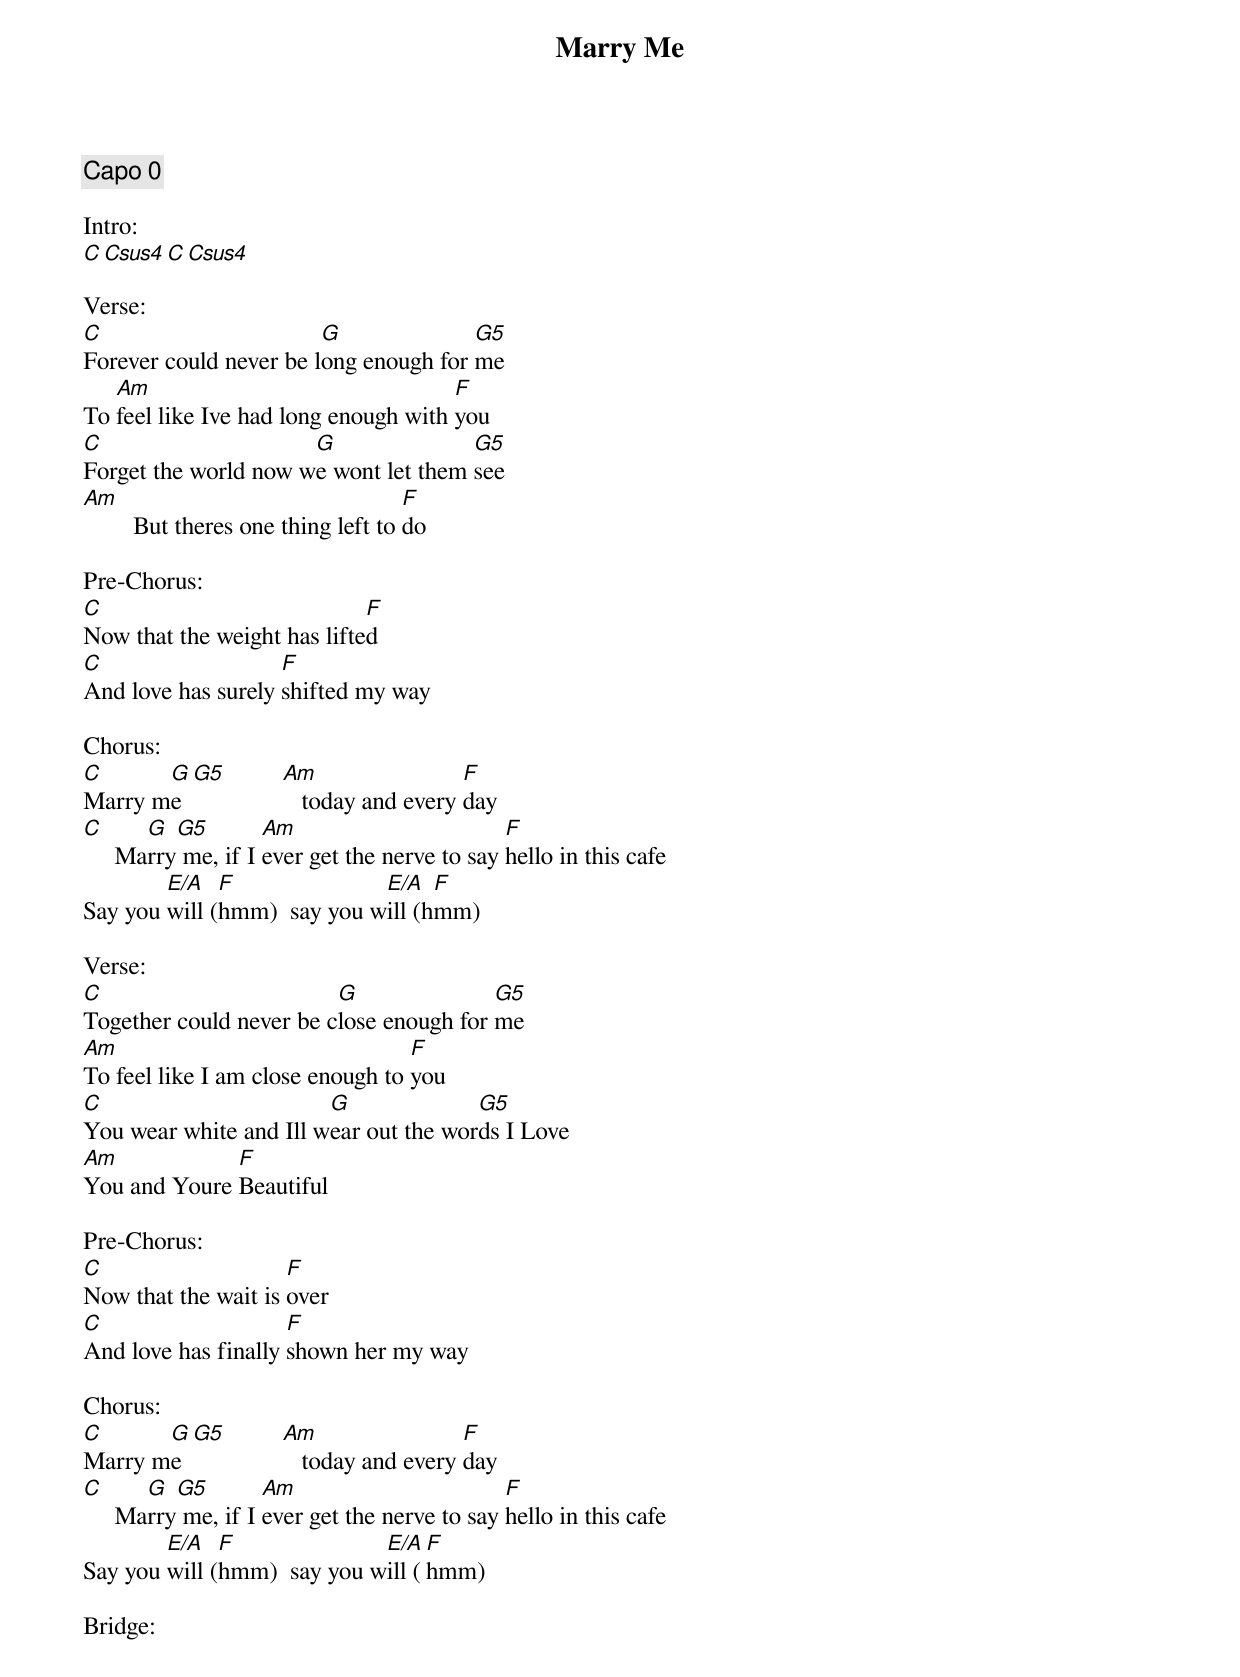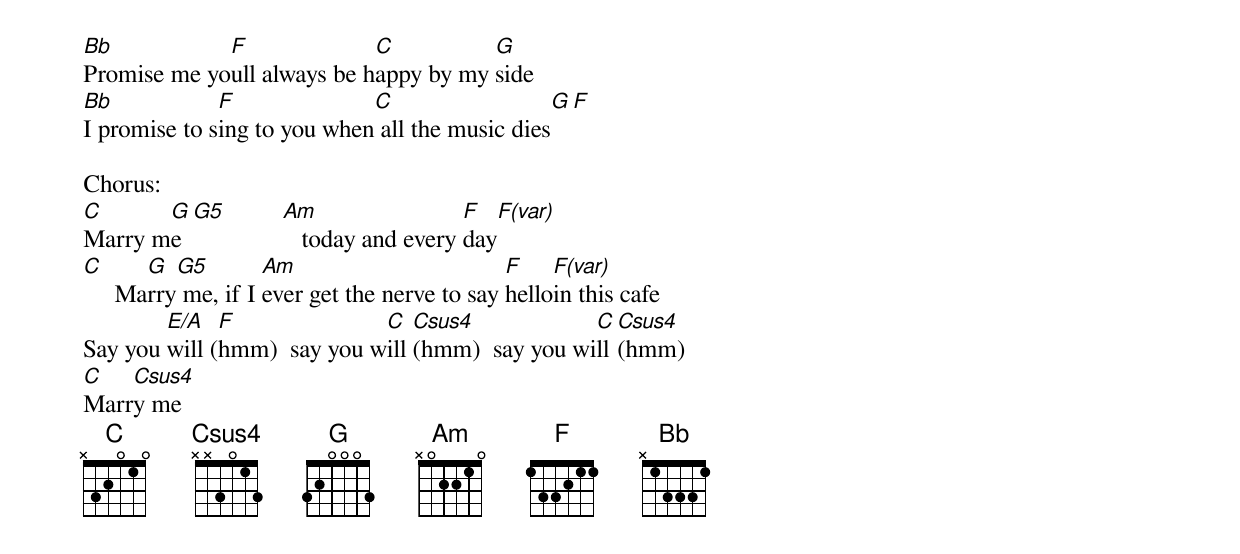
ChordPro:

{title:Marry Me}
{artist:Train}
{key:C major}
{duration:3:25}
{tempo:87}
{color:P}

{comment: Capo 0}

Intro:
[C][Csus4][C][Csus4]

Verse:
[C]Forever could never be l[G]ong enough for [G5]me
To [Am]feel like Ive had long enough with [F]you
[C]Forget the world now w[G]e wont let them [G5]see
[Am]        But theres one thing left to [F]do

Pre-Chorus:
[C]Now that the weight has lifte[F]d
[C]And love has surely [F]shifted my way

Chorus:
[C]Marry m[G]e [G5]         [Am]   today and every [F]day
[C]     Ma[G]rry[G5] me, if I [Am]ever get the nerve to say [F]hello in this cafe
Say you [E/A]will ([F]hmm)  say you w[E/A]ill (h[F]mm)

Verse:
[C]Together could never be c[G]lose enough for [G5]me
[Am]To feel like I am close enough to [F]you
[C]You wear white and Ill w[G]ear out the wor[G5]ds I Love
[Am]You and Youre [F]Beautiful

Pre-Chorus:
[C]Now that the wait is [F]over
[C]And love has finally [F]shown her my way

Chorus:
[C]Marry m[G]e [G5]         [Am]   today and every [F]day
[C]     Ma[G]rry[G5] me, if I [Am]ever get the nerve to say [F]hello in this cafe
Say you [E/A]will ([F]hmm)  say you w[E/A]ill ([F]hmm)

Bridge:
[Bb]Promise me yo[F]ull always be h[C]appy by my [G]side
[Bb]I promise to s[F]ing to you when[C] all the music dies[G][F]

Chorus:
[C]Marry m[G]e [G5]         [Am]   today and every [F]day[F(var)]
[C]     Ma[G]rry[G5] me, if I [Am]ever get the nerve to say [F]hello[F(var)]in this cafe
Say you [E/A]will ([F]hmm)  say you w[C]ill [Csus4](hmm)  say you wi[C]ll [Csus4](hmm)
[C]Marr[Csus4]y me
